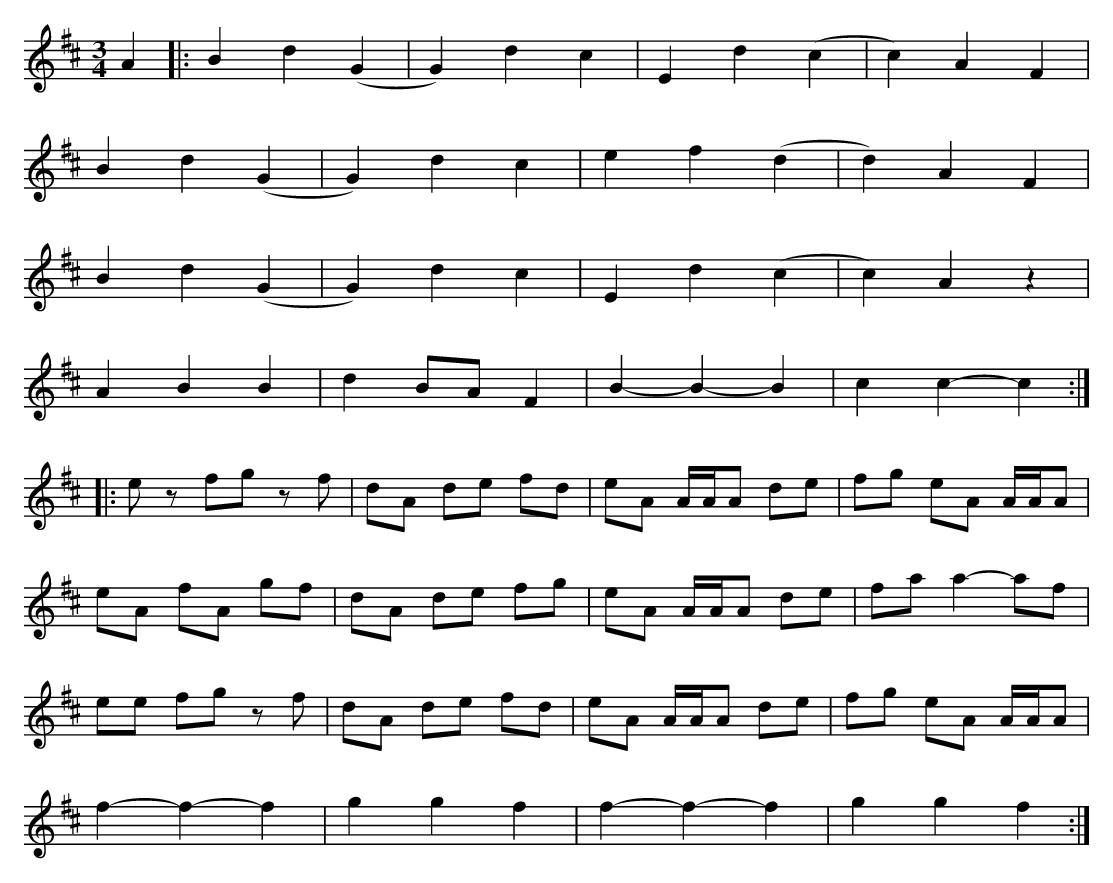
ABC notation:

X:1
M:3/4
K:Bmin
A2|:B2 d2 (G2|G2) d2 c2|E2 d2 (c2|c2) A2 F2|
B2 d2 (G2|G2) d2 c2|e2 f2 (d2|d2) A2 F2|
B2 d2 (G2|G2) d2 c2|E2 d2 (c2|c2) A2 z2|
A2 B2 B2|d2 BA F2|B2- B2- B2|c2 c2- c2:|
|:ez fg zf|dA de fd|eA A/A/A de|fg eA A/A/A|
eA fA gf|dA de fg|eA A/A/A de|fa a2- af|
ee fg zf|dA de fd|eA A/A/A de|fg eA A/A/A|
f2- f2- f2|g2 g2 f2|f2- f2- f2|g2 g2 f2:|
